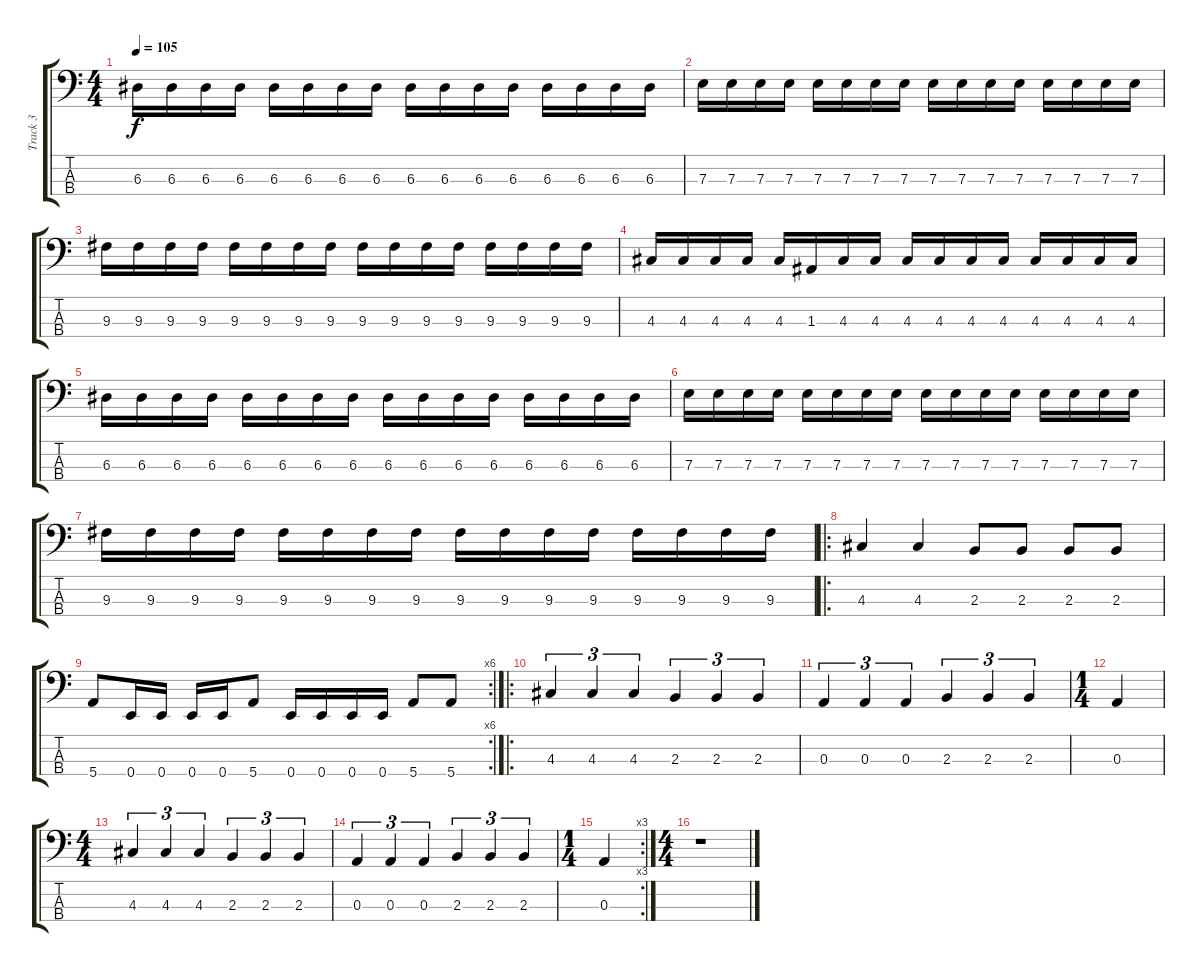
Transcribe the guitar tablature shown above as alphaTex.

\track ("Track 3" "Track 3") {instrument electricbasspick}
\staff {score tabs}
\tuning (G2 D2 A1 E1) {hide}
\ts (4 4)
\tempo 105
\clef f4
\ks c
6.3.16{dy f} 6.3.16 6.3.16 6.3.16 6.3.16 6.3.16 6.3.16 6.3.16 6.3.16 6.3.16 6.3.16 6.3.16 6.3.16 6.3.16 6.3.16 6.3.16 |
7.3.16 7.3.16 7.3.16 7.3.16 7.3.16 7.3.16 7.3.16 7.3.16 7.3.16 7.3.16 7.3.16 7.3.16 7.3.16 7.3.16 7.3.16 7.3.16 |
9.3.16 9.3.16 9.3.16 9.3.16 9.3.16 9.3.16 9.3.16 9.3.16 9.3.16 9.3.16 9.3.16 9.3.16 9.3.16 9.3.16 9.3.16 9.3.16 |
4.3.16 4.3.16 4.3.16 4.3.16 4.3.16 1.3.16 4.3.16 4.3.16 4.3.16 4.3.16 4.3.16 4.3.16 4.3.16 4.3.16 4.3.16 4.3.16 |
6.3.16 6.3.16 6.3.16 6.3.16 6.3.16 6.3.16 6.3.16 6.3.16 6.3.16 6.3.16 6.3.16 6.3.16 6.3.16 6.3.16 6.3.16 6.3.16 |
7.3.16 7.3.16 7.3.16 7.3.16 7.3.16 7.3.16 7.3.16 7.3.16 7.3.16 7.3.16 7.3.16 7.3.16 7.3.16 7.3.16 7.3.16 7.3.16 |
9.3.16 9.3.16 9.3.16 9.3.16 9.3.16 9.3.16 9.3.16 9.3.16 9.3.16 9.3.16 9.3.16 9.3.16 9.3.16 9.3.16 9.3.16 9.3.16 |
\ro
4.3.4 4.3.4 2.3.8 2.3.8 2.3.8 2.3.8 |
\rc 6
5.4.8 0.4.16 0.4.16 0.4.16 0.4.16 5.4.8 0.4.16 0.4.16 0.4.16 0.4.16 5.4.8 5.4.8 |
\ro
4.3.4{tu (3 2)} 4.3.4{tu (3 2)} 4.3.4{tu (3 2)} 2.3.4{tu (3 2)} 2.3.4{tu (3 2)} 2.3.4{tu (3 2)} |
0.3.4{tu (3 2)} 0.3.4{tu (3 2)} 0.3.4{tu (3 2)} 2.3.4{tu (3 2)} 2.3.4{tu (3 2)} 2.3.4{tu (3 2)} |
\ts (1 4)
0.3.4 |
\ts (4 4)
4.3.4{tu (3 2)} 4.3.4{tu (3 2)} 4.3.4{tu (3 2)} 2.3.4{tu (3 2)} 2.3.4{tu (3 2)} 2.3.4{tu (3 2)} |
0.3.4{tu (3 2)} 0.3.4{tu (3 2)} 0.3.4{tu (3 2)} 2.3.4{tu (3 2)} 2.3.4{tu (3 2)} 2.3.4{tu (3 2)} |
\rc 3
\ts (1 4)
0.3.4 |
\ts (4 4)
r.1
